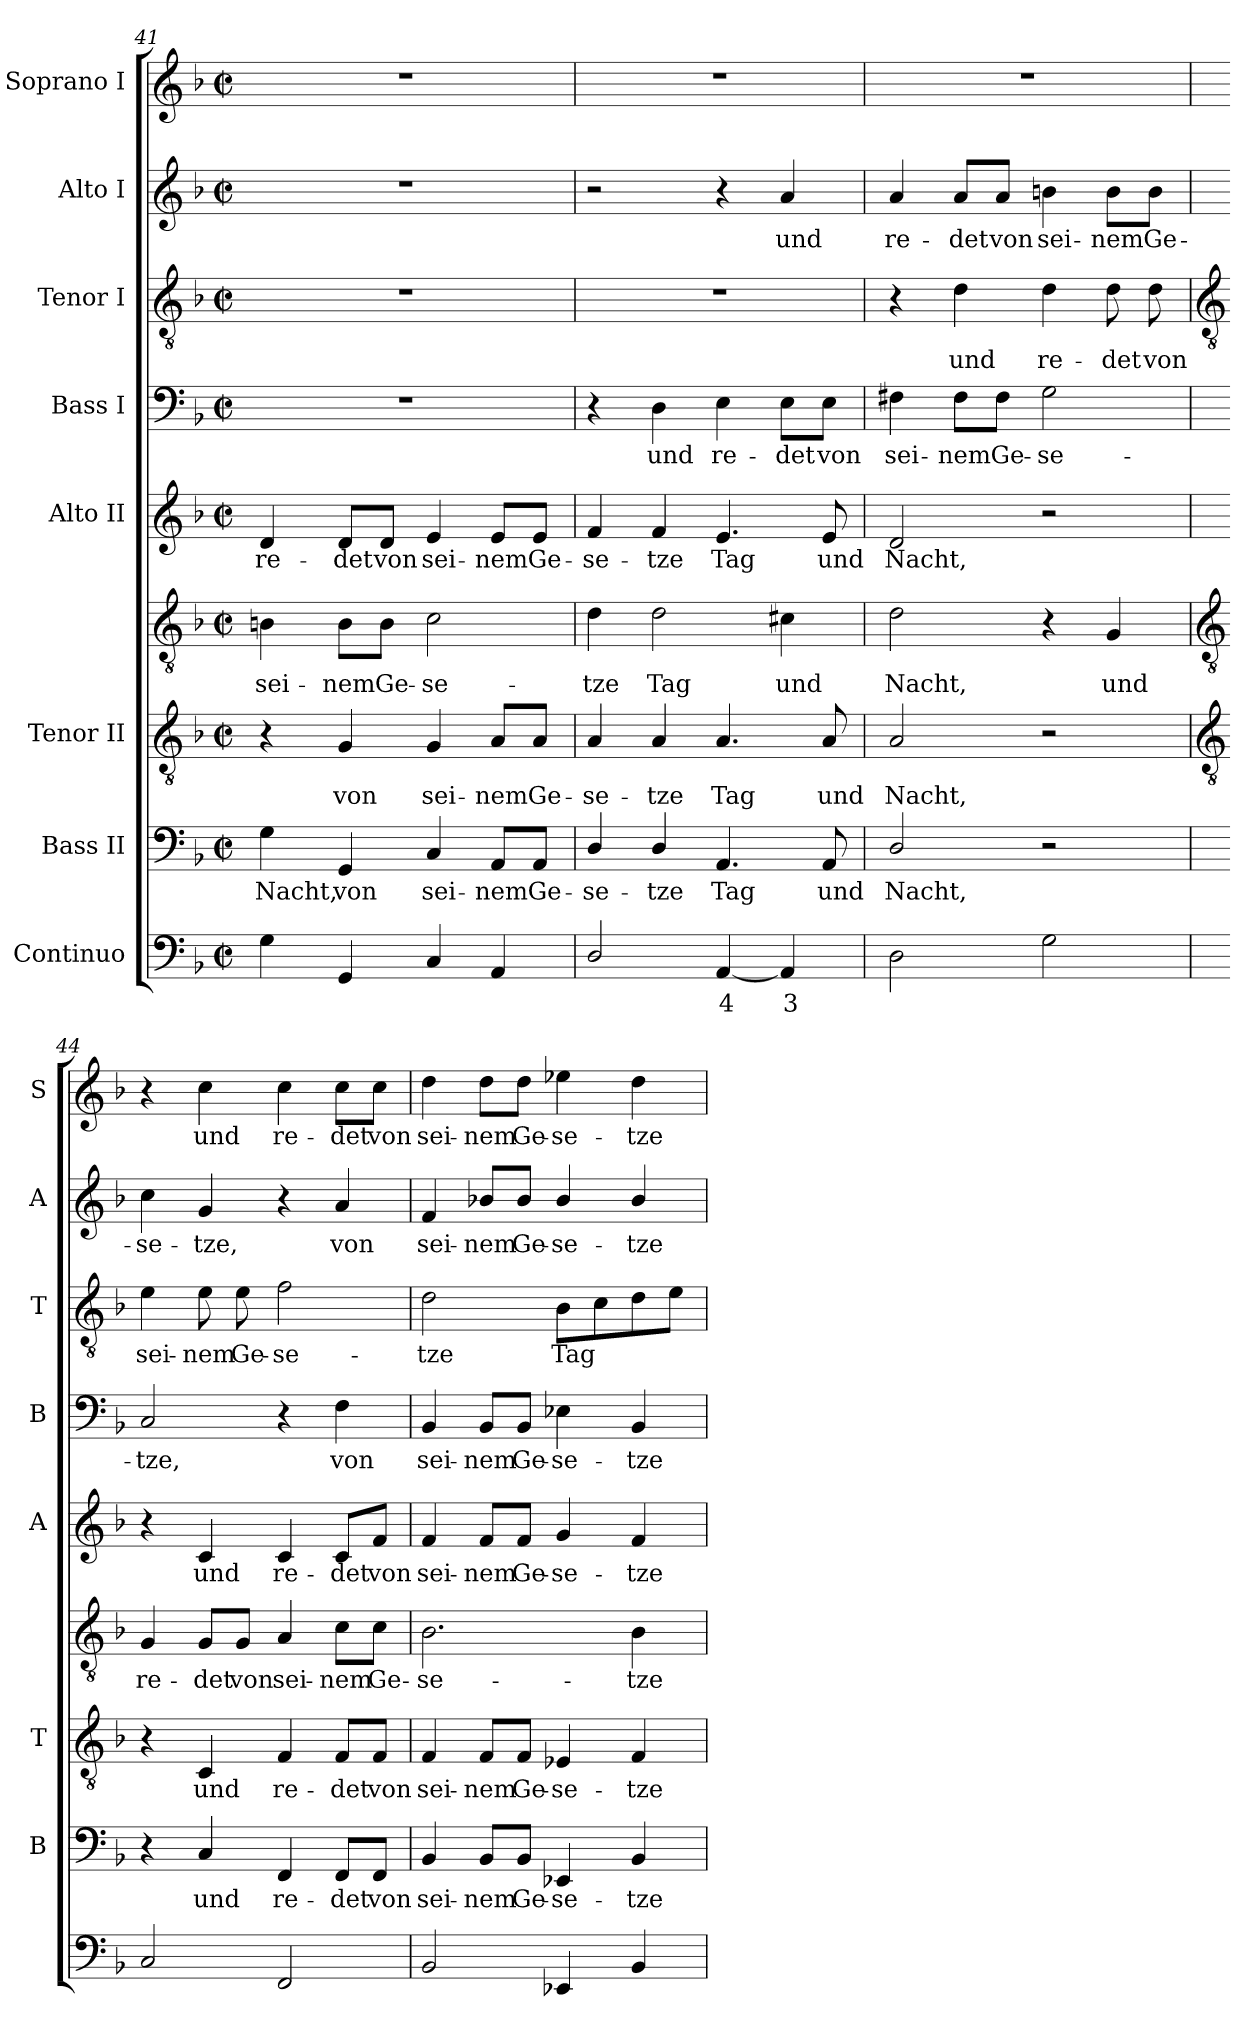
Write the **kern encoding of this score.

**kern	**text	**kern	**text	**kern	**text	**kern	**text	**kern	**text	**kern	**text	**kern	**text	**kern	**text	**kern	**text
*part8	*part8	*part7	*part7	*part6	*part6	*part6	*part6	*part5	*part5	*part4	*part4	*part3	*part3	*part2	*part2	*part1	*part1
*staff9	*staff9	*staff8	*staff8	*staff7	*staff7	*staff6	*staff6	*staff5	*staff5	*staff4	*staff4	*staff3	*staff3	*staff2	*staff2	*staff1	*staff1
*I"Continuo	*	*I"Bass II	*	*I"Tenor II	*	*	*	*I"Alto II	*	*I"Bass I	*	*I"Tenor I	*	*I"Alto I	*	*I"Soprano I	*
*	*	*I'B	*	*I'T	*	*	*	*I'A	*	*I'B	*	*I'T	*	*I'A	*	*I'S	*
*clefF4	*	*clefF4	*	*clefGv2	*	*clefGv2	*	*clefG2	*	*clefF4	*	*clefGv2	*	*clefG2	*	*clefG2	*
*k[b-]	*	*k[b-]	*	*k[b-]	*	*k[b-]	*	*k[b-]	*	*k[b-]	*	*k[b-]	*	*k[b-]	*	*k[b-]	*
*F:	*	*F:	*	*F:	*	*F:	*	*F:	*	*F:	*	*F:	*	*F:	*	*F:	*
*M2/2	*	*M2/2	*	*M2/2	*	*M2/2	*	*M2/2	*	*M2/2	*	*M2/2	*	*M2/2	*	*M2/2	*
*met(c|)	*	*met(c|)	*	*met(c|)	*	*met(c|)	*	*met(c|)	*	*met(c|)	*	*met(c|)	*	*met(c|)	*	*met(c|)	*
=41	=41	=41	=41	=41	=41	=41	=41	=41	=41	=41	=41	=41	=41	=41	=41	=41	=41
!	!	!	!LO:LY:b	!	!	!	!LO:LY:b	!	!LO:LY:b	!	!	!	!	!	!	!	!
4G	.	4G	Nacht,	4r	.	4Bn	sei-	4d	re-	1r	.	1r	.	1r	.	1r	.
!	!	!	!LO:LY:b	!	!LO:LY:b	!	!LO:LY:b	!	!LO:LY:b	!	!	!	!	!	!	!	!
4GG	.	4GG	von	4G	-von	8B\L	-nem	8d/L	-det	.	.	.	.	.	.	.	.
!	!	!	!	!	!	!	!LO:LY:b	!	!LO:LY:b	!	!	!	!	!	!	!	!
.	.	.	.	.	.	8B\J	Ge-	8d/J	von	.	.	.	.	.	.	.	.
!	!	!	!LO:LY:b	!	!LO:LY:b	!	!LO:LY:b	!	!LO:LY:b	!	!	!	!	!	!	!	!
4C	.	4C	sei-	4G	sei-	2c	-se-	4e	sei-	.	.	.	.	.	.	.	.
!	!	!	!LO:LY:b	!	!LO:LY:b	!	!	!	!LO:LY:b	!	!	!	!	!	!	!	!
4AA	.	8AA/L	-nem	8A/L	-nem	.	.	8e/L	-nem	.	.	.	.	.	.	.	.
!	!	!	!LO:LY:b	!	!LO:LY:b	!	!	!	!LO:LY:b	!	!	!	!	!	!	!	!
.	.	8AA/J	Ge-	8A/J	Ge-	.	.	8e/J	Ge-	.	.	.	.	.	.	.	.
=42	=42	=42	=42	=42	=42	=42	=42	=42	=42	=42	=42	=42	=42	=42	=42	=42	=42
!	!	!	!LO:LY:b	!	!LO:LY:b	!	!LO:LY:b	!	!LO:LY:b	!	!	!	!	!	!	!	!
2D/	.	4D/	-se-	4A	se-	4d	-tze	4f	-se-	4r	.	1r	.	2r	.	1r	.
!	!	!	!LO:LY:b	!	!LO:LY:b	!	!LO:LY:b	!	!LO:LY:b	!	!LO:LY:b	!	!	!	!	!	!
.	.	4D/	-tze	4A	-tze	2d	Tag	4f	-tze	4D	und	.	.	.	.	.	.
!	!LO:LY:b	!	!LO:LY:b	!	!LO:LY:b	!	!	!	!LO:LY:b	!	!LO:LY:b	!	!	!	!	!	!
[4AA	4	4.AA	Tag	4.A	Tag	.	.	4.e	Tag	4E	re-	.	.	4r	.	.	.
!	!LO:LY:b	!	!	!	!	!	!LO:LY:b	!	!	!	!LO:LY:b	!	!	!	!LO:LY:b	!	!
4AA]	3	.	.	.	.	4c#X	und	.	.	8E\L	-det	.	.	4a	und	.	.
!	!	!	!LO:LY:b	!	!LO:LY:b	!	!	!	!LO:LY:b	!	!LO:LY:b	!	!	!	!	!	!
.	.	8AA	und	8A	und	.	.	8e	und	8E\J	von	.	.	.	.	.	.
=43	=43	=43	=43	=43	=43	=43	=43	=43	=43	=43	=43	=43	=43	=43	=43	=43	=43
!	!	!	!LO:LY:b	!	!LO:LY:b	!	!LO:LY:b	!	!LO:LY:b	!	!LO:LY:b	!	!	!	!LO:LY:b	!	!
2D	.	2D/	Nacht,	2A	Nacht,	2d	Nacht,	2d	Nacht,	4F#X	sei-	4r	.	4a	re-	1r	.
!	!	!	!	!	!	!	!	!	!	!	!LO:LY:b	!	!LO:LY:b	!	!LO:LY:b	!	!
.	.	.	.	.	.	.	.	.	.	8F#\L	-nem	4d	und	8a/L	-det	.	.
!	!	!	!	!	!	!	!	!	!	!	!LO:LY:b	!	!	!	!LO:LY:b	!	!
.	.	.	.	.	.	.	.	.	.	8F#\J	Ge-	.	.	8a/J	von	.	.
!	!	!	!	!	!	!	!	!	!	!	!LO:LY:b	!	!LO:LY:b	!	!LO:LY:b	!	!
2G	.	2r	.	2r	.	4r	.	2r	.	2G	-se-	4d	re-	4bn	sei-	.	.
!	!	!	!	!	!	!	!LO:LY:b	!	!	!	!	!	!LO:LY:b	!	!LO:LY:b	!	!
.	.	.	.	.	.	4G	und	.	.	.	.	8d	-det	8b\L	-nem	.	.
!	!	!	!	!	!	!	!	!	!	!	!	!	!LO:LY:b	!	!LO:LY:b	!	!
.	.	.	.	.	.	.	.	.	.	.	.	8d	von	8b\J	Ge-	.	.
!!LO:LB:g=z
=44	=44	=44	=44	=44	=44	=44	=44	=44	=44	=44	=44	=44	=44	=44	=44	=44	=44
*	*	*	*	*clefGv2	*	*clefGv2	*	*	*	*	*	*clefGv2	*	*	*	*	*
!	!	!	!	!	!	!	!LO:LY:b	!	!	!	!LO:LY:b	!	!LO:LY:b	!	!LO:LY:b	!	!
2C	.	4r	.	4r	.	4G	re-	4r	.	2C	-tze,	4e	sei-	4cc	-se-	4r	.
!	!	!	!LO:LY:b	!	!LO:LY:b	!	!LO:LY:b	!	!LO:LY:b	!	!	!	!LO:LY:b	!	!LO:LY:b	!	!LO:LY:b
.	.	4C	und	4C	-und	8G/L	-det	4c	und	.	.	8e	-nem	4g	-tze,	4cc	und
!	!	!	!	!	!	!	!LO:LY:b	!	!	!	!	!	!LO:LY:b	!	!	!	!
.	.	.	.	.	.	8G/J	von	.	.	.	.	8e	Ge-	.	.	.	.
!	!	!	!LO:LY:b	!	!LO:LY:b	!	!LO:LY:b	!	!LO:LY:b	!	!	!	!LO:LY:b	!	!	!	!LO:LY:b
2FF	.	4FF	re-	4F	re-	4A	sei-	4c	re-	4r	.	2f	-se-	4r	.	4cc	re-
!	!	!	!LO:LY:b	!	!LO:LY:b	!	!LO:LY:b	!	!LO:LY:b	!	!LO:LY:b	!	!	!	!LO:LY:b	!	!LO:LY:b
.	.	8FF/L	-det	8F/L	-det	8c\L	-nem	8c/L	-det	4F	von	.	.	4a	von	8cc\L	-det
!	!	!	!LO:LY:b	!	!LO:LY:b	!	!LO:LY:b	!	!LO:LY:b	!	!	!	!	!	!	!	!LO:LY:b
.	.	8FF/J	von	8F/J	von	8c\J	Ge-	8f/J	von	.	.	.	.	.	.	8cc\J	von
=45	=45	=45	=45	=45	=45	=45	=45	=45	=45	=45	=45	=45	=45	=45	=45	=45	=45
!	!	!	!LO:LY:b	!	!LO:LY:b	!	!LO:LY:b	!	!LO:LY:b	!	!LO:LY:b	!	!LO:LY:b	!	!LO:LY:b	!	!LO:LY:b
2BB-	.	4BB-	sei-	4F	sei-	2.B-	se-	4f	sei-	4BB-	sei-	2d	-tze	4f	sei-	4dd	sei-
!	!	!	!LO:LY:b	!	!LO:LY:b	!	!	!	!LO:LY:b	!	!LO:LY:b	!	!	!	!LO:LY:b	!	!LO:LY:b
.	.	8BB-/L	-nem	8F/L	-nem	.	.	8f/L	-nem	8BB-/L	-nem	.	.	8b-X/L	-nem	8dd\L	-nem
!	!	!	!LO:LY:b	!	!LO:LY:b	!	!	!	!LO:LY:b	!	!LO:LY:b	!	!	!	!LO:LY:b	!	!LO:LY:b
.	.	8BB-/J	Ge-	8F/J	Ge-	.	.	8f/J	Ge-	8BB-/J	Ge-	.	.	8b-/J	Ge-	8dd\J	Ge-
!	!	!	!LO:LY:b	!	!LO:LY:b	!	!	!	!LO:LY:b	!	!LO:LY:b	!	!LO:LY:b	!	!LO:LY:b	!	!LO:LY:b
4EE-X	.	4EE-X	-se-	4E-X	-se-	.	.	4g	-se-	4E-X	-se-	8B-L	Tag	4b-/	-se-	4ee-X	-se-
.	.	.	.	.	.	.	.	.	.	.	.	8c	.	.	.	.	.
!	!	!	!LO:LY:b	!	!LO:LY:b	!	!LO:LY:b	!	!LO:LY:b	!	!LO:LY:b	!	!	!	!LO:LY:b	!	!LO:LY:b
4BB-	.	4BB-	-tze	4F	-tze	4B-	-tze	4f	-tze	4BB-	-tze	8d	.	4b-/	-tze	4dd	-tze
.	.	.	.	.	.	.	.	.	.	.	.	8eJ	.	.	.	.	.
=	=	=	=	=	=	=	=	=	=	=	=	=	=	=	=	=	=
*-	*-	*-	*-	*-	*-	*-	*-	*-	*-	*-	*-	*-	*-	*-	*-	*-	*-
